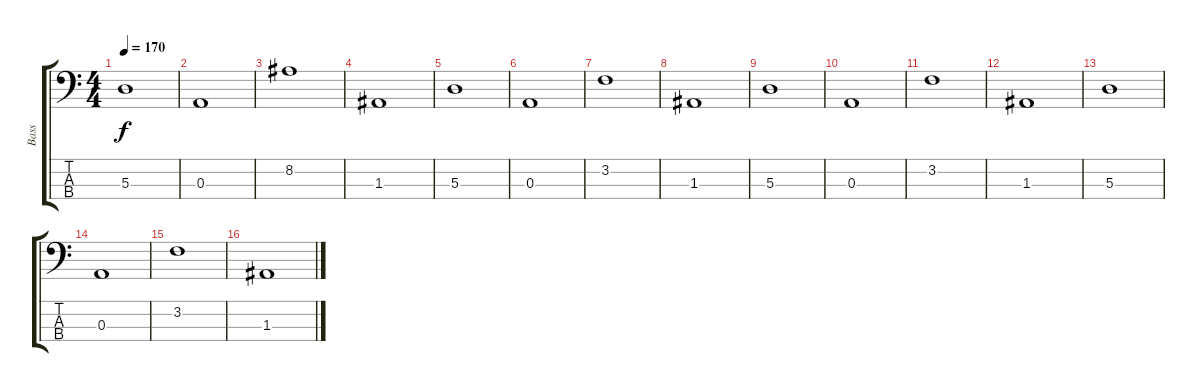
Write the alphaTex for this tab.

\track ("Bass" "Bass") {instrument electricbasspick}
\staff {score tabs}
\tuning (G2 D2 A1 E1) {hide}
\ts (4 4)
\tempo 170
\clef f4
\ks c
5.3.1{dy f} |
0.3.1 |
8.2.1 |
1.3.1 |
5.3.1 |
0.3.1 |
3.2.1 |
1.3.1 |
5.3.1 |
0.3.1 |
3.2.1 |
1.3.1 |
5.3.1 |
0.3.1 |
3.2.1 |
1.3.1
